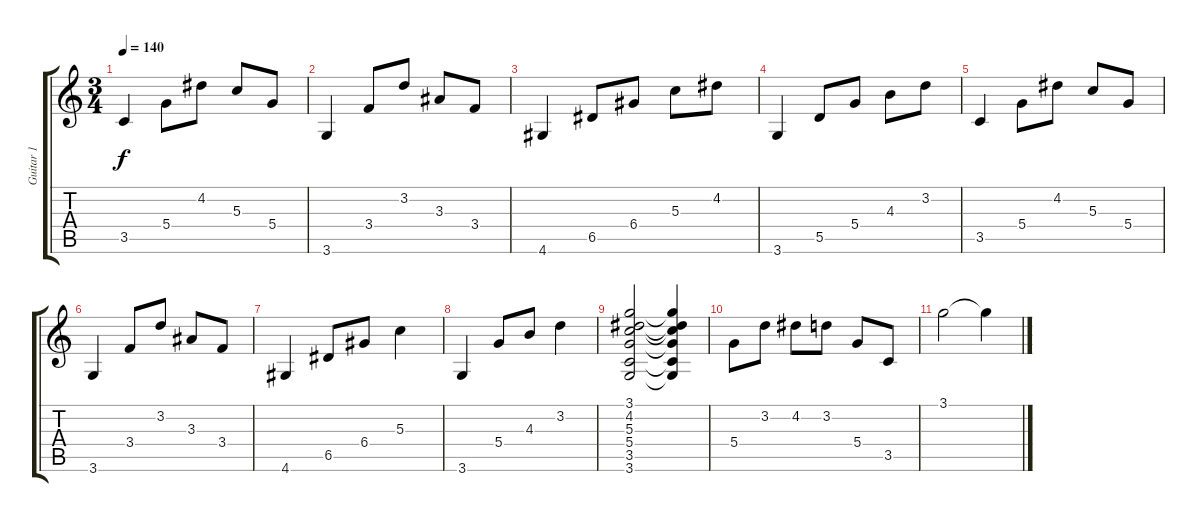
\track ("Guitar 1" "Guitar 1") {instrument acousticguitarsteel}
\staff {score tabs}
\tuning (E4 B3 G3 D3 A2 E2) {hide}
\ts (3 4)
\tempo 140
\clef g2
\ks c
3.5.4{dy f} 5.4.8 4.2.8 5.3.8 5.4.8 |
3.6.4 3.4.8 3.2.8 3.3.8 3.4.8 |
4.6.4 6.5.8 6.4.8 5.3.8 4.2.8 |
3.6.4 5.5.8 5.4.8 4.3.8 3.2.8 |
3.5.4 5.4.8 4.2.8 5.3.8 5.4.8 |
3.6.4 3.4.8 3.2.8 3.3.8 3.4.8 |
4.6.4 6.5.8 6.4.8 5.3.4 |
3.6.4 5.4.8 4.3.8 3.2.4 |
(3.1 4.2 5.3 5.4 3.5 3.6).2 (3.1{t} 4.2{t} 5.3{t} 5.4{t} 3.5{t} 3.6{t}).4 |
5.4.8 3.2.8 4.2.8 3.2.8 5.4.8 3.5.8 |
3.1.2 3.1{t}.4
